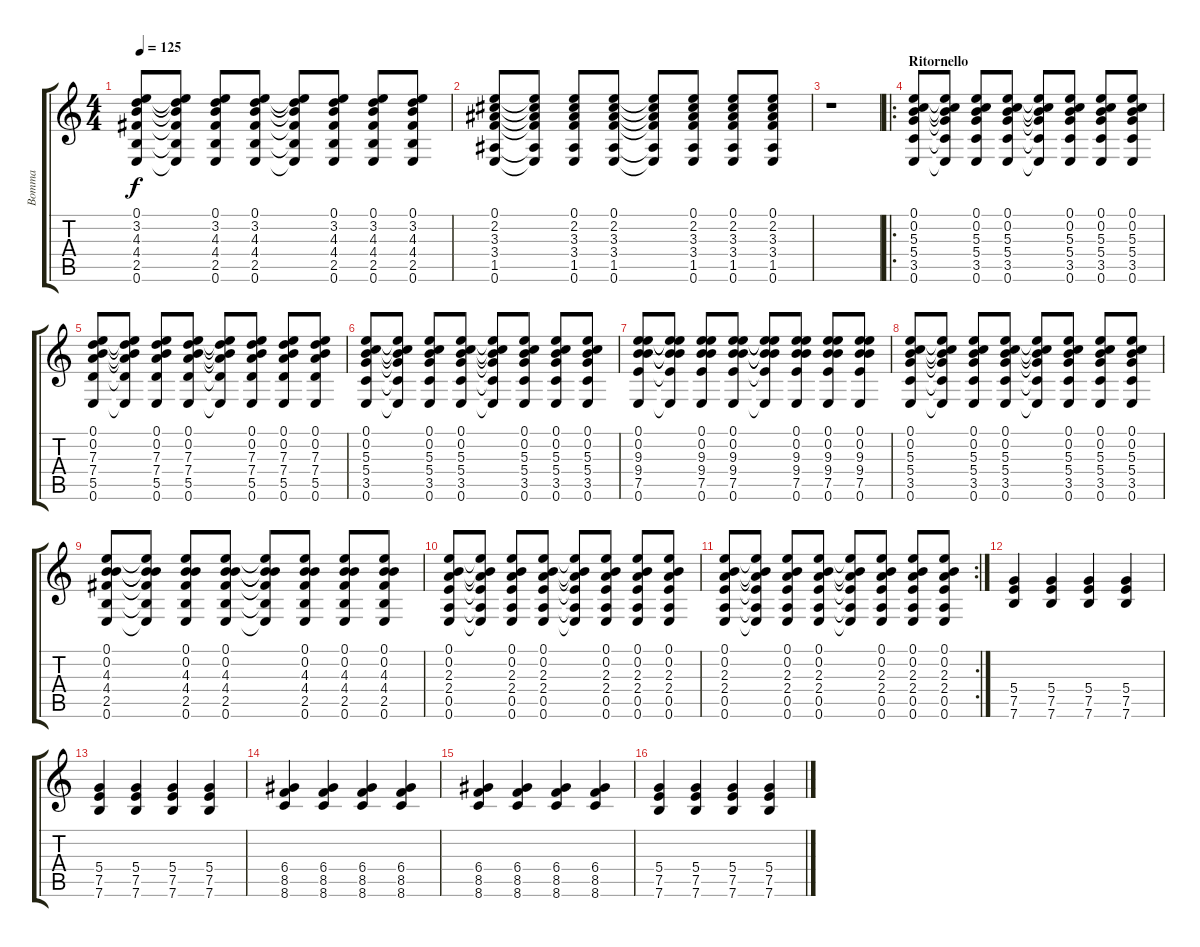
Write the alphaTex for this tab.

\track ("Bomma" "Bomma") {instrument acousticguitarsteel}
\staff {score tabs}
\tuning (E4 B3 G3 D3 A2 E2) {hide}
\ts (4 4)
\tempo 125
\clef g2
\ks c
(0.1 3.2 4.3 4.4 2.5 0.6).8{dy f} (0.1{t} 3.2{t} 4.3{t} 4.4{t} 2.5{t} 0.6{t}).8 (0.1 3.2 4.3 4.4 2.5 0.6).8 (0.1 3.2 4.3 4.4 2.5 0.6).8 (0.1{t} 3.2{t} 4.3{t} 4.4{t} 2.5{t} 0.6{t}).8 (0.1 3.2 4.3 4.4 2.5 0.6).8 (0.1 3.2 4.3 4.4 2.5 0.6).8 (0.1 3.2 4.3 4.4 2.5 0.6).8 |
(0.1 2.2 3.3 3.4 1.5 0.6).8 (0.1{t} 2.2{t} 3.3{t} 3.4{t} 1.5{t} 0.6{t}).8 (0.1 2.2 3.3 3.4 1.5 0.6).8 (0.1 2.2 3.3 3.4 1.5 0.6).8 (0.1{t} 2.2{t} 3.3{t} 3.4{t} 1.5{t} 0.6{t}).8 (0.1 2.2 3.3 3.4 1.5 0.6).8 (0.1 2.2 3.3 3.4 1.5 0.6).8 (0.1 2.2 3.3 3.4 1.5 0.6).8 |
r.1 |
\ro
\section ("" "Ritornello")
(0.1 0.2 5.3 5.4 3.5 0.6).8 (0.1{t} 0.2{t} 5.3{t} 5.4{t} 3.5{t} 0.6{t}).8 (0.1 0.2 5.3 5.4 3.5 0.6).8 (0.1 0.2 5.3 5.4 3.5 0.6).8 (0.1{t} 0.2{t} 5.3{t} 5.4{t} 3.5{t} 0.6{t}).8 (0.1 0.2 5.3 5.4 3.5 0.6).8 (0.1 0.2 5.3 5.4 3.5 0.6).8 (0.1 0.2 5.3 5.4 3.5 0.6).8 |
(0.1 0.2 7.3 7.4 5.5 0.6).8 (0.1{t} 0.2{t} 7.3{t} 7.4{t} 5.5{t} 0.6{t}).8 (0.1 0.2 7.3 7.4 5.5 0.6).8 (0.1 0.2 7.3 7.4 5.5 0.6).8 (0.1{t} 0.2{t} 7.3{t} 7.4{t} 5.5{t} 0.6{t}).8 (0.1 0.2 7.3 7.4 5.5 0.6).8 (0.1 0.2 7.3 7.4 5.5 0.6).8 (0.1 0.2 7.3 7.4 5.5 0.6).8 |
(0.1 0.2 5.3 5.4 3.5 0.6).8 (0.1{t} 0.2{t} 5.3{t} 5.4{t} 3.5{t} 0.6{t}).8 (0.1 0.2 5.3 5.4 3.5 0.6).8 (0.1 0.2 5.3 5.4 3.5 0.6).8 (0.1{t} 0.2{t} 5.3{t} 5.4{t} 3.5{t} 0.6{t}).8 (0.1 0.2 5.3 5.4 3.5 0.6).8 (0.1 0.2 5.3 5.4 3.5 0.6).8 (0.1 0.2 5.3 5.4 3.5 0.6).8 |
(0.1 0.2 9.3 9.4 7.5 0.6).8 (0.1{t} 0.2{t} 9.3{t} 9.4{t} 7.5{t} 0.6{t}).8 (0.1 0.2 9.3 9.4 7.5 0.6).8 (0.1 0.2 9.3 9.4 7.5 0.6).8 (0.1{t} 0.2{t} 9.3{t} 9.4{t} 7.5{t} 0.6{t}).8 (0.1 0.2 9.3 9.4 7.5 0.6).8 (0.1 0.2 9.3 9.4 7.5 0.6).8 (0.1 0.2 9.3 9.4 7.5 0.6).8 |
(0.1 0.2 5.3 5.4 3.5 0.6).8 (0.1{t} 0.2{t} 5.3{t} 5.4{t} 3.5{t} 0.6{t}).8 (0.1 0.2 5.3 5.4 3.5 0.6).8 (0.1 0.2 5.3 5.4 3.5 0.6).8 (0.1{t} 0.2{t} 5.3{t} 5.4{t} 3.5{t} 0.6{t}).8 (0.1 0.2 5.3 5.4 3.5 0.6).8 (0.1 0.2 5.3 5.4 3.5 0.6).8 (0.1 0.2 5.3 5.4 3.5 0.6).8 |
(0.1 0.2 4.3 4.4 2.5 0.6).8 (0.1{t} 0.2{t} 4.3{t} 4.4{t} 2.5{t} 0.6{t}).8 (0.1 0.2 4.3 4.4 2.5 0.6).8 (0.1 0.2 4.3 4.4 2.5 0.6).8 (0.1{t} 0.2{t} 4.3{t} 4.4{t} 2.5{t} 0.6{t}).8 (0.1 0.2 4.3 4.4 2.5 0.6).8 (0.1 0.2 4.3 4.4 2.5 0.6).8 (0.1 0.2 4.3 4.4 2.5 0.6).8 |
(0.1 0.2 2.3 2.4 0.5 0.6).8 (0.1{t} 0.2{t} 2.3{t} 2.4{t} 0.5{t} 0.6{t}).8 (0.1 0.2 2.3 2.4 0.5 0.6).8 (0.1 0.2 2.3 2.4 0.5 0.6).8 (0.1{t} 0.2{t} 2.3{t} 2.4{t} 0.5{t} 0.6{t}).8 (0.1 0.2 2.3 2.4 0.5 0.6).8 (0.1 0.2 2.3 2.4 0.5 0.6).8 (0.1 0.2 2.3 2.4 0.5 0.6).8 |
\rc 2
(0.1 0.2 2.3 2.4 0.5 0.6).8 (0.1{t} 0.2{t} 2.3{t} 2.4{t} 0.5{t} 0.6{t}).8 (0.1 0.2 2.3 2.4 0.5 0.6).8 (0.1 0.2 2.3 2.4 0.5 0.6).8 (0.1{t} 0.2{t} 2.3{t} 2.4{t} 0.5{t} 0.6{t}).8 (0.1 0.2 2.3 2.4 0.5 0.6).8 (0.1 0.2 2.3 2.4 0.5 0.6).8 (0.1 0.2 2.3 2.4 0.5 0.6).8 |
(5.4 7.5 7.6).4 (5.4 7.5 7.6).4 (5.4 7.5 7.6).4 (5.4 7.5 7.6).4 |
(5.4 7.5 7.6).4 (5.4 7.5 7.6).4 (5.4 7.5 7.6).4 (5.4 7.5 7.6).4 |
(6.4 8.5 8.6).4 (6.4 8.5 8.6).4 (6.4 8.5 8.6).4 (6.4 8.5 8.6).4 |
(6.4 8.5 8.6).4 (6.4 8.5 8.6).4 (6.4 8.5 8.6).4 (6.4 8.5 8.6).4 |
(5.4 7.5 7.6).4 (5.4 7.5 7.6).4 (5.4 7.5 7.6).4 (5.4 7.5 7.6).4
